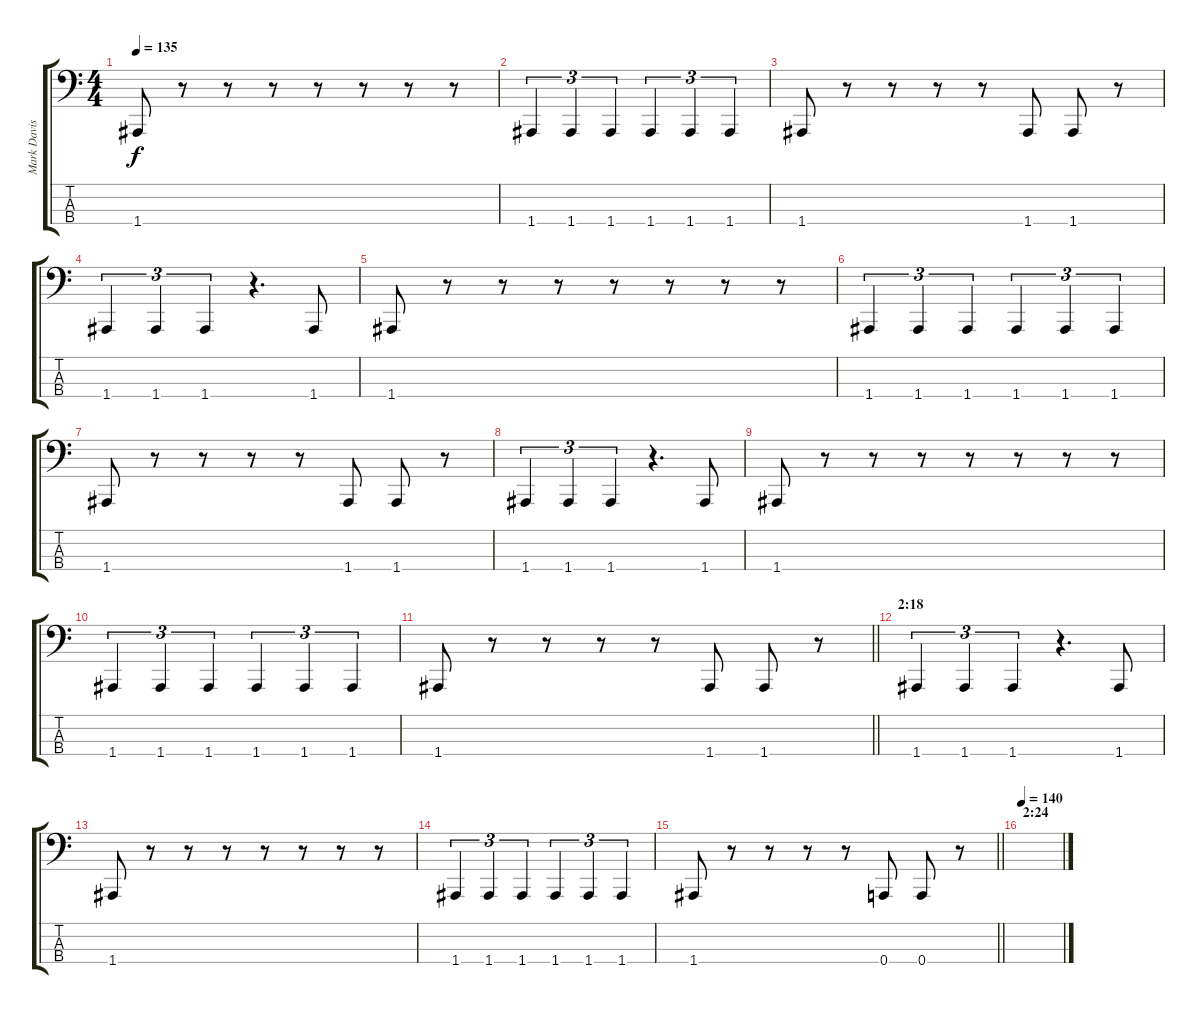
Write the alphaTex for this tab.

\track ("Mark Davis" "Mark Davis") {instrument electricbassfinger}
\staff {score tabs}
\tuning (D2 A1 E1 A0) {hide}
\ts (4 4)
\tempo 135
\clef f4
\ks c
1.4.8{dy f} r.8 r.8 r.8 r.8 r.8 r.8 r.8 |
1.4.4{tu (3 2)} 1.4.4{tu (3 2)} 1.4.4{tu (3 2)} 1.4.4{tu (3 2)} 1.4.4{tu (3 2)} 1.4.4{tu (3 2)} |
1.4.8 r.8 r.8 r.8 r.8 1.4.8 1.4.8 r.8 |
1.4.4{tu (3 2)} 1.4.4{tu (3 2)} 1.4.4{tu (3 2)} r.4{d} 1.4.8 |
1.4.8 r.8 r.8 r.8 r.8 r.8 r.8 r.8 |
1.4.4{tu (3 2)} 1.4.4{tu (3 2)} 1.4.4{tu (3 2)} 1.4.4{tu (3 2)} 1.4.4{tu (3 2)} 1.4.4{tu (3 2)} |
1.4.8 r.8 r.8 r.8 r.8 1.4.8 1.4.8 r.8 |
1.4.4{tu (3 2)} 1.4.4{tu (3 2)} 1.4.4{tu (3 2)} r.4{d} 1.4.8 |
1.4.8 r.8 r.8 r.8 r.8 r.8 r.8 r.8 |
1.4.4{tu (3 2)} 1.4.4{tu (3 2)} 1.4.4{tu (3 2)} 1.4.4{tu (3 2)} 1.4.4{tu (3 2)} 1.4.4{tu (3 2)} |
\barLineRight lightlight
1.4.8 r.8 r.8 r.8 r.8 1.4.8 1.4.8 r.8 |
\section ("" "2:18")
1.4.4{tu (3 2)} 1.4.4{tu (3 2)} 1.4.4{tu (3 2)} r.4{d} 1.4.8 |
1.4.8 r.8 r.8 r.8 r.8 r.8 r.8 r.8 |
1.4.4{tu (3 2)} 1.4.4{tu (3 2)} 1.4.4{tu (3 2)} 1.4.4{tu (3 2)} 1.4.4{tu (3 2)} 1.4.4{tu (3 2)} |
\barLineRight lightlight
1.4.8 r.8 r.8 r.8 r.8 0.4.8 0.4.8 r.8 |
\section ("" "2:24")
\tempo 140
